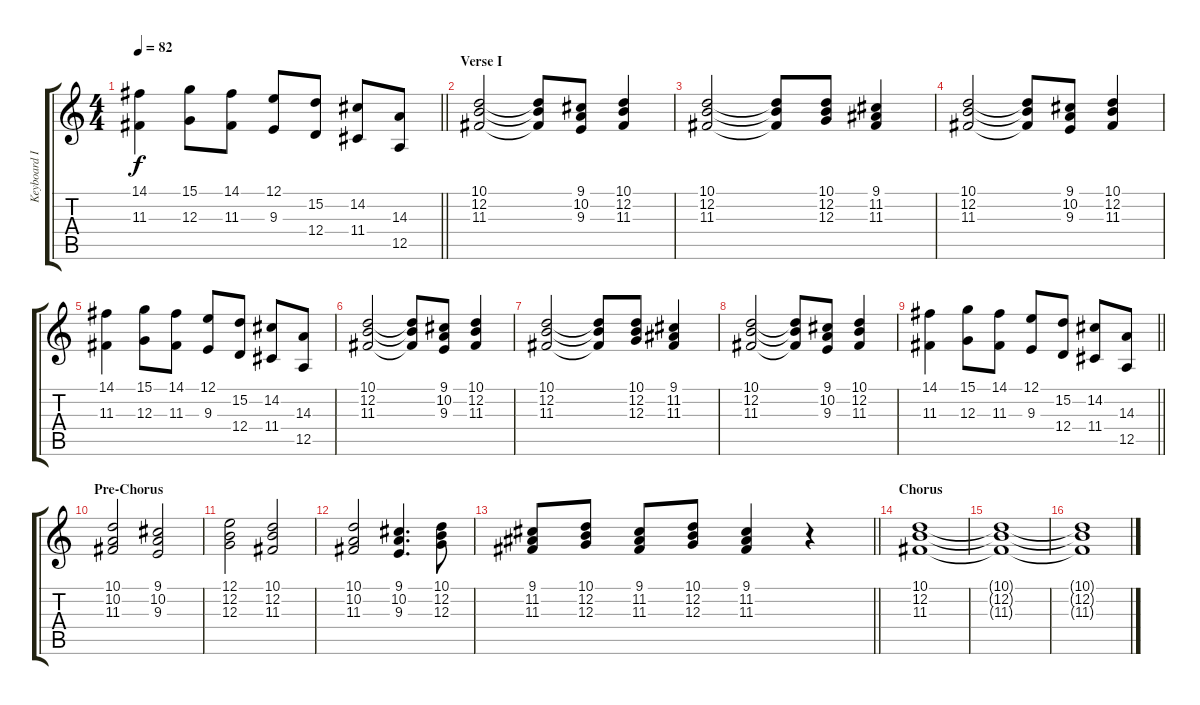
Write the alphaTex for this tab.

\track ("Keyboard I" "Keyboard I") {instrument stringensemble1}
\staff {score tabs}
\tuning (E4 B3 G3 D3 A2 E2) {hide}
\ts (4 4)
\tempo 82
\clef g2
\barLineRight lightlight
\ks c
(14.1 11.3).4{dy f} (15.1 12.3).8 (14.1 11.3).8 (12.1 9.3).8 (15.2 12.4).8 (14.2 11.4).8 (14.3 12.5).8 |
\section ("" "Verse I")
(10.1 12.2 11.3).2 (10.1{t} 12.2{t} 11.3{t}).8 (9.1 10.2 9.3).8 (10.1 12.2 11.3).4 |
(10.1 12.2 11.3).2 (10.1{t} 12.2{t} 11.3{t}).8 (10.1 12.2 12.3).8 (9.1 11.2 11.3).4 |
(10.1 12.2 11.3).2 (10.1{t} 12.2{t} 11.3{t}).8 (9.1 10.2 9.3).8 (10.1 12.2 11.3).4 |
(14.1 11.3).4 (15.1 12.3).8 (14.1 11.3).8 (12.1 9.3).8 (15.2 12.4).8 (14.2 11.4).8 (14.3 12.5).8 |
(10.1 12.2 11.3).2 (10.1{t} 12.2{t} 11.3{t}).8 (9.1 10.2 9.3).8 (10.1 12.2 11.3).4 |
(10.1 12.2 11.3).2 (10.1{t} 12.2{t} 11.3{t}).8 (10.1 12.2 12.3).8 (9.1 11.2 11.3).4 |
(10.1 12.2 11.3).2 (10.1{t} 12.2{t} 11.3{t}).8 (9.1 10.2 9.3).8 (10.1 12.2 11.3).4 |
\barLineRight lightlight
(14.1 11.3).4 (15.1 12.3).8 (14.1 11.3).8 (12.1 9.3).8 (15.2 12.4).8 (14.2 11.4).8 (14.3 12.5).8 |
\section ("" "Pre-Chorus")
(10.1 10.2 11.3).2 (9.1 10.2 9.3).2 |
(12.1 12.2 12.3).2 (10.1 12.2 11.3).2 |
(10.1 10.2 11.3).2 (9.1 10.2 9.3).4{d} (10.1 12.2 12.3).8 |
\barLineRight lightlight
(9.1 11.2 11.3).8 (10.1 12.2 12.3).8 (9.1 11.2 11.3).8 (10.1 12.2 12.3).8 (9.1 11.2 11.3).4 r.4 |
\section ("" "Chorus")
(10.1 12.2 11.3).1 |
(10.1{t} 12.2{t} 11.3{t}).1 |
(10.1{t} 12.2{t} 11.3{t}).1
